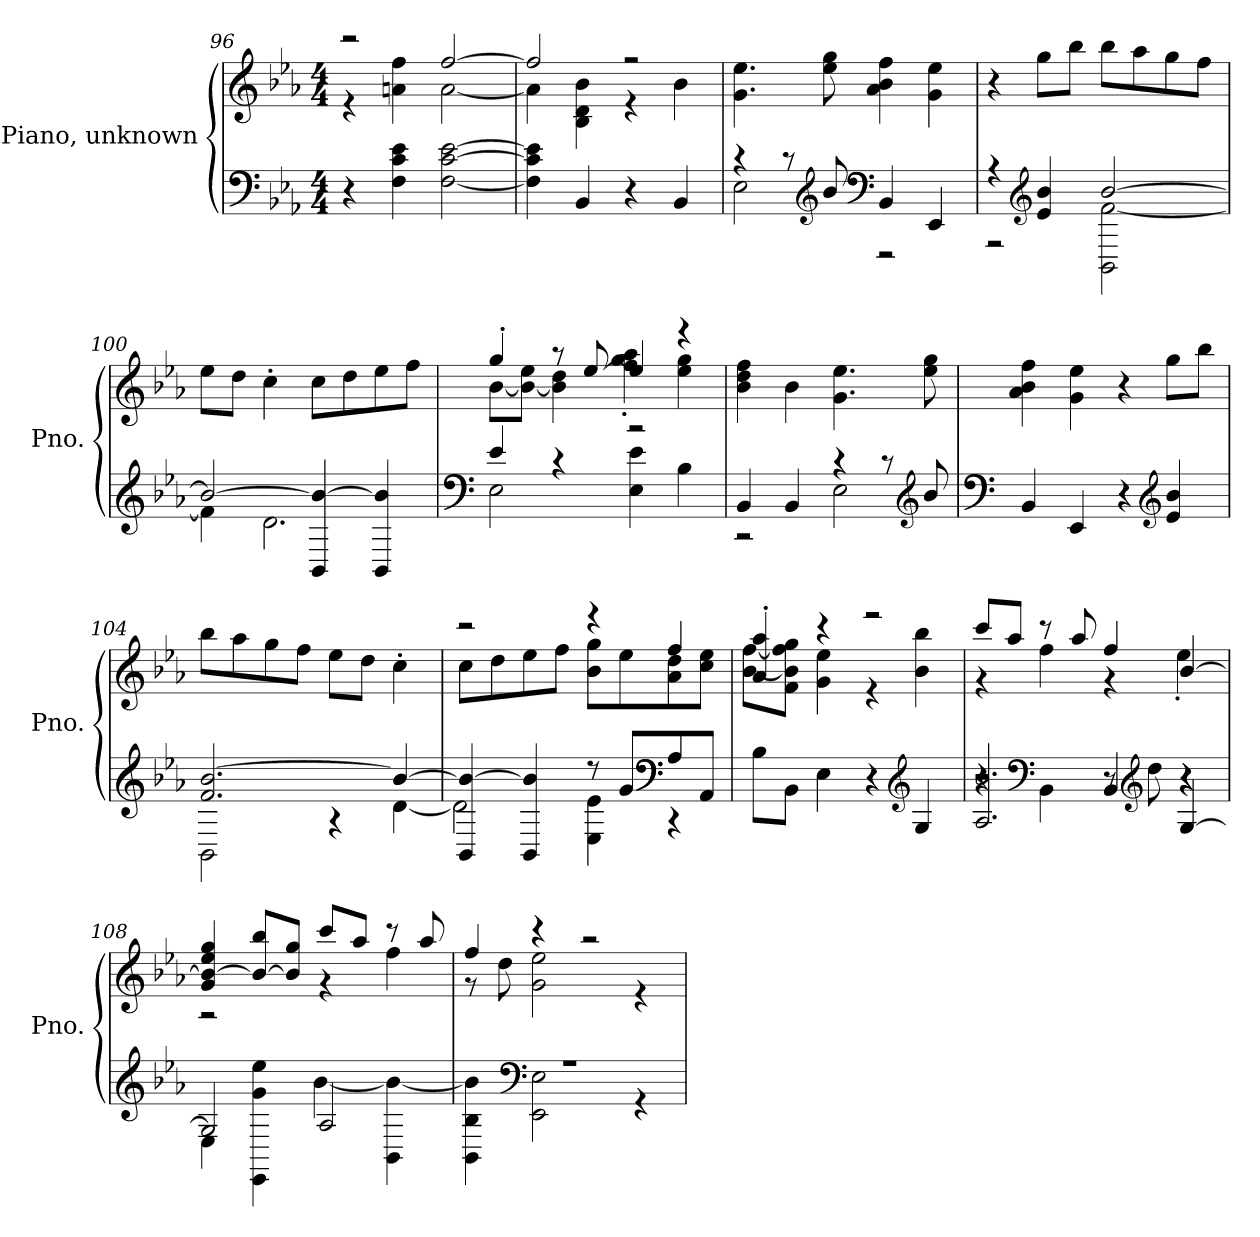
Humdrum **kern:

**kern	**kern
*part1	*part1
*staff2	*staff1
*I"Piano, unknown	*
*I'Pno.	*
*clefF4	*clefG2
*k[b-e-a-]	*k[b-e-a-]
*M4/4	*M4/4
=96	=96
*	*^
4r	2r	4r
4F\ 4c\ 4e-\	.	4an\ 4ff\
[2F\ [2c\ [2e-\	[2ff/	[2a\
=97	=97	=97
4F\] 4c\] 4e-\]	2ff/]	4a\]
4BB-/	.	4B-\ 4d\ 4b-\
4r	2r	4r
4BB-/	.	4b-\
*	*v	*v
=98	=98
*^	*
4r	2E-\	4.g\ 4.ee-\
8r	.	.
*clefG2	*	*
8b-/	.	8ee-\ 8gg\
*clefF4	*	*
4BB-/	2r	4a-\ 4b-\ 4ff\
4EE-/	.	4g\ 4ee-\
=99	=99	=99
4r	2r	4r
*clefG2	*	*
4e-/ 4b-/	.	8gg\L
.	.	8bb-\J
[2b-/	2BB-\ [2f\	8bb-\L
.	.	8aa-\
.	.	8gg\
.	.	8ff\J
!!LO:LB:g=z
=100	=100	=100
2b-/_	4f\]	8ee-\L
.	.	8dd\J
.	2.d\	4cc'\
4BB-/ 4b-/_	.	8cc\L
.	.	8dd\
4BB-/ 4b-/]	.	8ee-\
.	.	8ff\J
=101	=101	=101
*clefF4	*	*
*	*	*^
4e-/	2E-\	4gg'/	[8b-\L
.	.	.	8b-\_ 8ee-\J
4r	.	8r	4b-\] 4dd\
.	.	[8ee-/	.
2r	4E-\ 4e-\	4ee-/]	4ff\' 4gg\' 4aa-\'
.	4B-\	4r	4ee-\ 4gg\
*	*	*v	*v
=102	=102	=102
4BB-/	2r	4b-\ 4dd\ 4ff\
4BB-/	.	4b-\
4r	2E-\	4.g\ 4.ee-\
8r	.	.
*clefG2	*	*
8b-/	.	8ee-\ 8gg\
*v	*v	*
=103	=103
*clefF4	*
4BB-/	4a-\ 4b-\ 4ff\
4EE-/	4g\ 4ee-\
4r	4r
*clefG2	*
4e-/ 4b-/	8gg\L
.	8bb-\J
!!LO:PB:g=z
=104	=104
*^	*
2.f/ [2.b-/	2BB-\	8bb-\L
.	.	8aa-\
.	.	8gg\
.	.	8ff\J
.	4r	8ee-\L
.	.	8dd\J
4b-/_	[4d\	4cc'\
=105	=105	=105
*	*	*^
4BB-/ 4b-/_	2d\]	2r	8cc\L
.	.	.	8dd\
4BB-/ 4b-/]	.	.	8ee-\
.	.	.	8ff\J
8r	4E-\ 4e-\	4r	8b-\ 8gg\L
8g/L	.	.	8ee-\
*clefF4	*	*	*
8A-/	4r	4ff/	8a-\ 8dd\
8AA-/J	.	.	8cc\ 8ee-\J
*v	*v	*	*
=106	=106	=106
8B-\L	4a-/' 4aa-/'	[8b-\ [8ff\L
8BB-\J	.	8f\ 8b-\] 8ff\] 8gg\J
4E-\	4r	4g\ 4ee-\
4r	2r	4r
*clefG2	*	*
4G/	.	4b-\ 4bb-\
=107	=107	=107
*^	*	*
*	*^	*	*
2.A-/ 2.b-/	4r	2r	8ccc/L	4r
.	.	.	8aa-/J	.
*clefF4	*	*	*	*
.	4BB-\	.	8r	4ff\
.	.	.	8aa-/	.
.	8r	4BB-/	4ff/	4r
*clefG2	*	*	*	*
.	8dd\	.	.	.
[4G/	4r	4r	[4b-/	4ee-'\
*	*v	*v	*	*
!!LO:LB:g=z	!!
=108	=108	=108	=108
2G/]	4E-\	4g/ 4b-/_ 4ee-/ 4gg/	2r
.	4EE-\ 4g\ 4ee-\	8b-/_ 8bb-/L	.
.	.	8b-/] 8gg/J	.
2A-/	[4b-\	8ccc/L	4r
.	.	8aa-/J	.
.	4BB-\ 4b-\_	8r	4ff\
.	.	8aa-/	.
=109	=109	=109	=109
1r	4BB-\ 4B-\ 4b-\]	4ff/	8r
.	.	.	8dd\
*clefF4	*	*	*
.	2EE-\ 2E-\	4r	2g\ 2ee-\
.	.	2r	.
.	4r	.	4r
*v	*v	*	*
*	*v	*v
=	=
*-	*-
